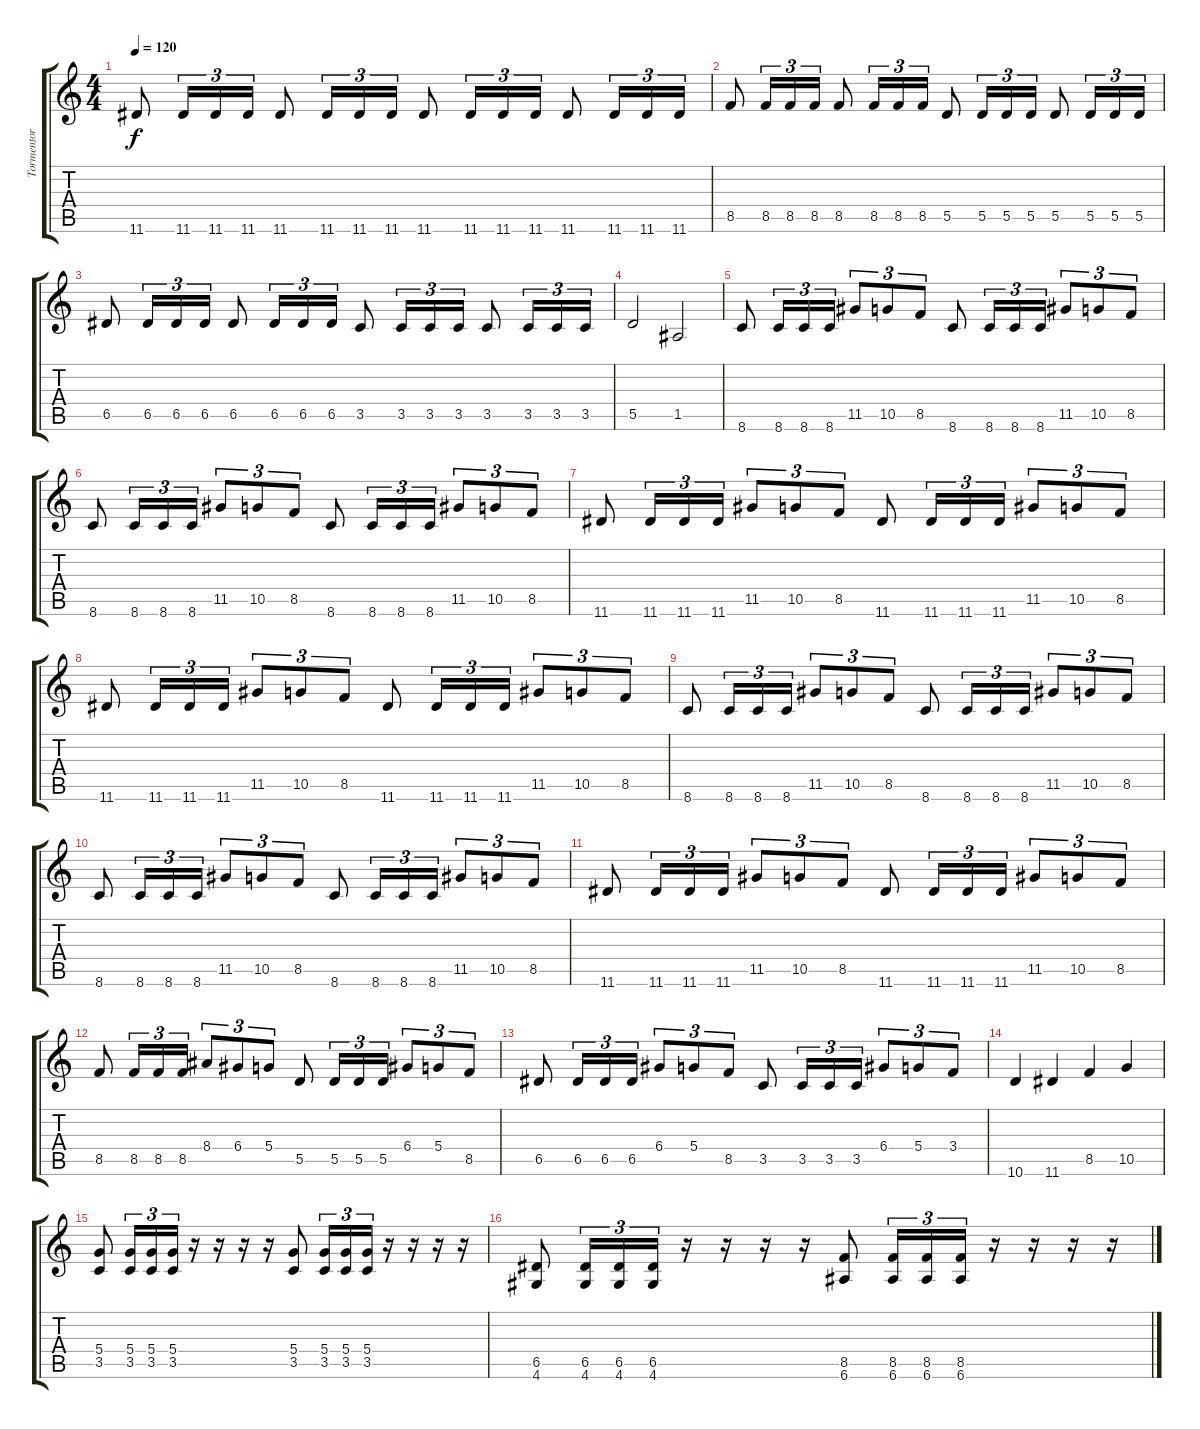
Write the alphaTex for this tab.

\track ("Tormentor" "Tormentor") {instrument distortionguitar}
\staff {score tabs}
\tuning (E4 B3 G3 D3 A2 E2) {hide}
\ts (4 4)
\tempo 120
\clef g2
\ks c
11.6.8{dy f} 11.6.16{tu (3 2)} 11.6.16{tu (3 2)} 11.6.16{tu (3 2)} 11.6.8 11.6.16{tu (3 2)} 11.6.16{tu (3 2)} 11.6.16{tu (3 2)} 11.6.8 11.6.16{tu (3 2)} 11.6.16{tu (3 2)} 11.6.16{tu (3 2)} 11.6.8 11.6.16{tu (3 2)} 11.6.16{tu (3 2)} 11.6.16{tu (3 2)} |
8.5.8 8.5.16{tu (3 2)} 8.5.16{tu (3 2)} 8.5.16{tu (3 2)} 8.5.8 8.5.16{tu (3 2)} 8.5.16{tu (3 2)} 8.5.16{tu (3 2)} 5.5.8 5.5.16{tu (3 2)} 5.5.16{tu (3 2)} 5.5.16{tu (3 2)} 5.5.8 5.5.16{tu (3 2)} 5.5.16{tu (3 2)} 5.5.16{tu (3 2)} |
6.5.8 6.5.16{tu (3 2)} 6.5.16{tu (3 2)} 6.5.16{tu (3 2)} 6.5.8 6.5.16{tu (3 2)} 6.5.16{tu (3 2)} 6.5.16{tu (3 2)} 3.5.8 3.5.16{tu (3 2)} 3.5.16{tu (3 2)} 3.5.16{tu (3 2)} 3.5.8 3.5.16{tu (3 2)} 3.5.16{tu (3 2)} 3.5.16{tu (3 2)} |
5.5.2 1.5.2 |
8.6.8 8.6.16{tu (3 2)} 8.6.16{tu (3 2)} 8.6.16{tu (3 2)} 11.5.8{tu (3 2)} 10.5.8{tu (3 2)} 8.5.8{tu (3 2)} 8.6.8 8.6.16{tu (3 2)} 8.6.16{tu (3 2)} 8.6.16{tu (3 2)} 11.5.8{tu (3 2)} 10.5.8{tu (3 2)} 8.5.8{tu (3 2)} |
8.6.8 8.6.16{tu (3 2)} 8.6.16{tu (3 2)} 8.6.16{tu (3 2)} 11.5.8{tu (3 2)} 10.5.8{tu (3 2)} 8.5.8{tu (3 2)} 8.6.8 8.6.16{tu (3 2)} 8.6.16{tu (3 2)} 8.6.16{tu (3 2)} 11.5.8{tu (3 2)} 10.5.8{tu (3 2)} 8.5.8{tu (3 2)} |
11.6.8 11.6.16{tu (3 2)} 11.6.16{tu (3 2)} 11.6.16{tu (3 2)} 11.5.8{tu (3 2)} 10.5.8{tu (3 2)} 8.5.8{tu (3 2)} 11.6.8 11.6.16{tu (3 2)} 11.6.16{tu (3 2)} 11.6.16{tu (3 2)} 11.5.8{tu (3 2)} 10.5.8{tu (3 2)} 8.5.8{tu (3 2)} |
11.6.8 11.6.16{tu (3 2)} 11.6.16{tu (3 2)} 11.6.16{tu (3 2)} 11.5.8{tu (3 2)} 10.5.8{tu (3 2)} 8.5.8{tu (3 2)} 11.6.8 11.6.16{tu (3 2)} 11.6.16{tu (3 2)} 11.6.16{tu (3 2)} 11.5.8{tu (3 2)} 10.5.8{tu (3 2)} 8.5.8{tu (3 2)} |
8.6.8 8.6.16{tu (3 2)} 8.6.16{tu (3 2)} 8.6.16{tu (3 2)} 11.5.8{tu (3 2)} 10.5.8{tu (3 2)} 8.5.8{tu (3 2)} 8.6.8 8.6.16{tu (3 2)} 8.6.16{tu (3 2)} 8.6.16{tu (3 2)} 11.5.8{tu (3 2)} 10.5.8{tu (3 2)} 8.5.8{tu (3 2)} |
8.6.8 8.6.16{tu (3 2)} 8.6.16{tu (3 2)} 8.6.16{tu (3 2)} 11.5.8{tu (3 2)} 10.5.8{tu (3 2)} 8.5.8{tu (3 2)} 8.6.8 8.6.16{tu (3 2)} 8.6.16{tu (3 2)} 8.6.16{tu (3 2)} 11.5.8{tu (3 2)} 10.5.8{tu (3 2)} 8.5.8{tu (3 2)} |
11.6.8 11.6.16{tu (3 2)} 11.6.16{tu (3 2)} 11.6.16{tu (3 2)} 11.5.8{tu (3 2)} 10.5.8{tu (3 2)} 8.5.8{tu (3 2)} 11.6.8 11.6.16{tu (3 2)} 11.6.16{tu (3 2)} 11.6.16{tu (3 2)} 11.5.8{tu (3 2)} 10.5.8{tu (3 2)} 8.5.8{tu (3 2)} |
8.5.8 8.5.16{tu (3 2)} 8.5.16{tu (3 2)} 8.5.16{tu (3 2)} 8.4.8{tu (3 2)} 6.4.8{tu (3 2)} 5.4.8{tu (3 2)} 5.5.8 5.5.16{tu (3 2)} 5.5.16{tu (3 2)} 5.5.16{tu (3 2)} 6.4.8{tu (3 2)} 5.4.8{tu (3 2)} 8.5.8{tu (3 2)} |
6.5.8 6.5.16{tu (3 2)} 6.5.16{tu (3 2)} 6.5.16{tu (3 2)} 6.4.8{tu (3 2)} 5.4.8{tu (3 2)} 8.5.8{tu (3 2)} 3.5.8 3.5.16{tu (3 2)} 3.5.16{tu (3 2)} 3.5.16{tu (3 2)} 6.4.8{tu (3 2)} 5.4.8{tu (3 2)} 3.4.8{tu (3 2)} |
10.6.4 11.6.4 8.5.4 10.5.4 |
(5.4 3.5).8 (5.4 3.5).16{tu (3 2)} (5.4 3.5).16{tu (3 2)} (5.4 3.5).16{tu (3 2)} r.16 r.16 r.16 r.16 (5.4 3.5).8 (5.4 3.5).16{tu (3 2)} (5.4 3.5).16{tu (3 2)} (5.4 3.5).16{tu (3 2)} r.16 r.16 r.16 r.16 |
(6.5 4.6).8 (6.5 4.6).16{tu (3 2)} (6.5 4.6).16{tu (3 2)} (6.5 4.6).16{tu (3 2)} r.16 r.16 r.16 r.16 (8.5 6.6).8 (8.5 6.6).16{tu (3 2)} (8.5 6.6).16{tu (3 2)} (8.5 6.6).16{tu (3 2)} r.16 r.16 r.16 r.16
